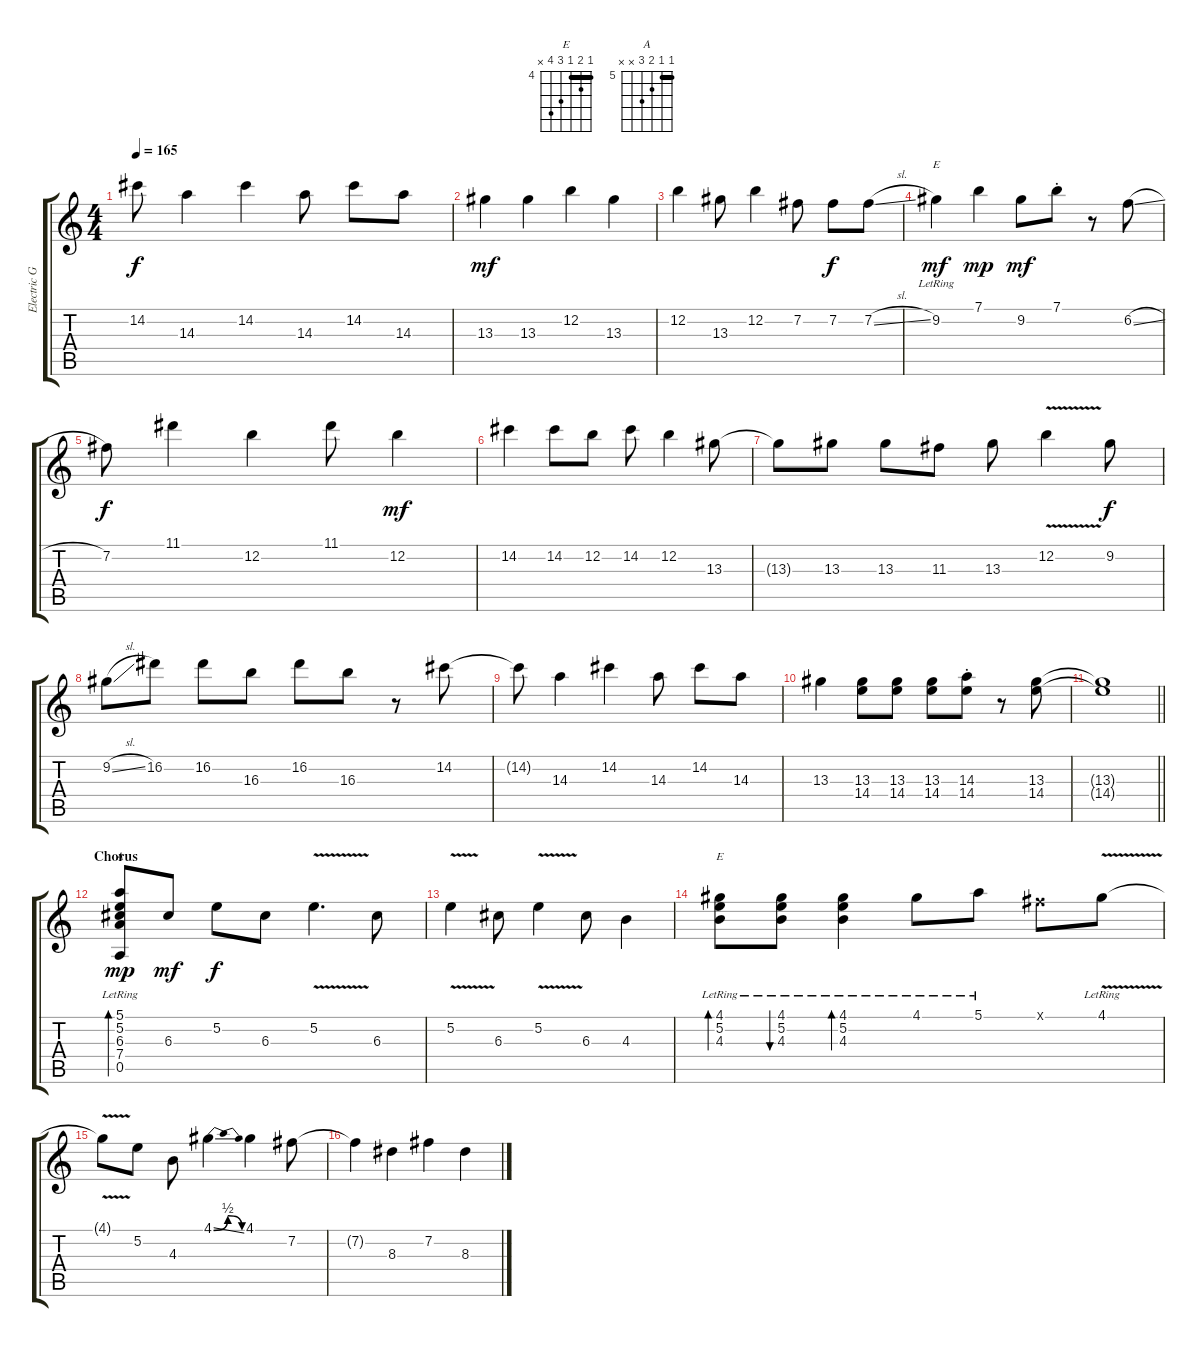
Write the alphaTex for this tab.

\track ("Electric Guitar (Ville)" "Electric G") {instrument electricguitarjazz}
\staff {score tabs}
\tuning (E4 B3 G3 D3 A2 E2) {hide}
\chord ("E" 4 5 4 2 2 0) {barre (2 4)}
\chord ("A" 5 5 6 7 x x) {firstfret 5 barre 5}
\chord ("E" 4 5 4 6 7 x) {firstfret 4 barre 4}
\ts (4 4)
\tempo 165
\clef g2
\ks c
14.2{t}.8{dy f} 14.3.4 14.2.4 14.3.8 14.2.8 14.3.8 |
13.3.4{dy mf} 13.3.4 12.2.4 13.3.4 |
12.2.4 13.3.8 12.2.4 7.2.8 7.2.8{dy f} 7.2{sl}.8 |
9.2{lr}.4{ch "E" dy mf} 7.1.4{dy mp} 9.2.8{dy mf} 7.1{st}.8 r.8 6.2{sl}.8 |
7.2.8{dy f} 11.1.4 12.2.4 11.1.8 12.2.4{dy mf} |
14.2.4 14.2.8 12.2.8 14.2.8 12.2.4 13.3.8 |
13.3{t}.8 13.3.8 13.3.8 11.3.8 13.3.8 12.2{v}.4 9.2.8{dy f} |
9.2{sl}.8 16.2.8 16.2.8 16.3.8 16.2.8 16.3.8 r.8 14.2.8 |
14.2{t}.8 14.3.4 14.2.4 14.3.8 14.2.8 14.3.8 |
13.3.4 (13.3 14.4).8 (13.3 14.4).8 (13.3 14.4).8 (14.3{st} 14.4{st}).8 r.8 (13.3 14.4).8 |
\barLineRight lightlight
(13.3{t} 14.4{t}).1 |
\section ("" "Chorus")
(5.1{lr} 5.2{lr} 6.3{lr} 7.4{lr} 0.5{lr}).8{bd 60 ch "A" dy mp volume 13} 6.3.8{dy mf} 5.2.8{dy f} 6.3.8 5.2{v}.4{d} 6.3.8 |
5.2{v}.4 6.3.8 5.2{v}.4 6.3.8 4.3.4 |
(4.1{lr} 5.2{lr} 4.3{lr}).8{bd 240 ch "E"} (4.1{lr} 5.2{lr} 4.3{lr}).8{bu 240} (4.1{lr} 5.2{lr} 4.3{lr}).4{bd 240} 4.1{lr}.8 5.1{lr}.8 2.1{x}.8 4.1{v lr}.8 |
4.1{t}.8 5.2.8 4.3.8 4.1{be (bendrelease 0 0 30 2 30 2 60 0) ss}.4 4.1.4 7.2.8 |
7.2{t}.4 8.3.4 7.2.4 8.3.4
